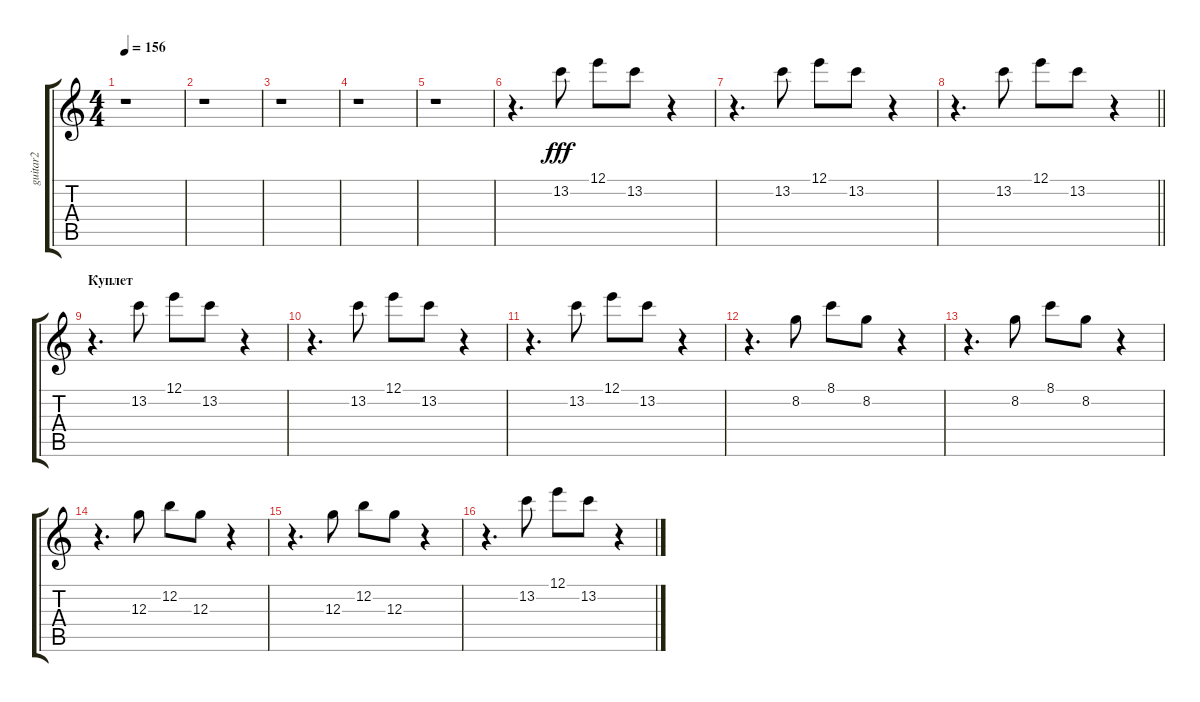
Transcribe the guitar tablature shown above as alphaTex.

\track ("guitar2" "guitar2") {instrument distortionguitar}
\staff {score tabs}
\tuning (E4 B3 G3 D3 A2 E2) {hide}
\ts (4 4)
\tempo 156
\clef g2
\ks c
r.1{dy fff} |
r.1 |
r.1 |
r.1 |
r.1 |
r.4{d} 13.2.8 12.1.8 13.2.8 r.4 |
r.4{d} 13.2.8 12.1.8 13.2.8 r.4 |
\barLineRight lightlight
r.4{d} 13.2.8 12.1.8 13.2.8 r.4 |
\section ("" "Куплет")
r.4{d} 13.2.8 12.1.8 13.2.8 r.4 |
r.4{d} 13.2.8 12.1.8 13.2.8 r.4 |
r.4{d} 13.2.8 12.1.8 13.2.8 r.4 |
r.4{d} 8.2.8 8.1.8 8.2.8 r.4 |
r.4{d} 8.2.8 8.1.8 8.2.8 r.4 |
r.4{d} 12.3.8 12.2.8 12.3.8 r.4 |
r.4{d} 12.3.8 12.2.8 12.3.8 r.4 |
r.4{d} 13.2.8 12.1.8 13.2.8 r.4
